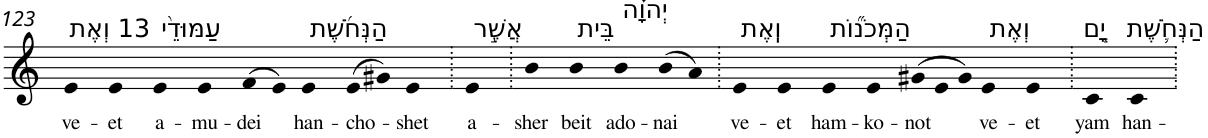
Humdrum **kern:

**kern	**text
*part1	*part1
*staff1	*staff1
*I"Piano	*
*I'Pno	*
!!LO:PB:g=z
*clefG2	*
*k[]	*
=123	=123
!LO:TX:a:t=13 וְאֶת	!
!	!LO:LY:b
4e	ve-
!	!LO:LY:b
4e	-et
!LO:TX:a:t=עַמּוּדֵ֨י	!
!	!LO:LY:b
4e	a-
!	!LO:LY:b
4e	-mu-
!	!LO:LY:b
(>8f	-dei
8e)	.
!LO:TX:a:t=הַנְּחֹ֜שֶׁת	!
!	!LO:LY:b
4e	han-
!	!LO:LY:b
(>8e	-cho-
8g#X)	.
!	!LO:LY:b
4e	-shet
=124.	=124.
!LO:TX:a:t=אֲשֶׁ֣ר	!
!	!LO:LY:b
4e	a-
=125.	=125.
!	!LO:LY:b
4b	-sher
!LO:TX:a:t=בֵּית	!
!	!LO:LY:b
4b	beit
!LO:TX:a:t=יְהוָ֗ה	!
!	!LO:LY:b
4b	ado-
!	!LO:LY:b
(>8b	-nai
8a)	.
=126.	=126.
!LO:TX:a:t=וְֽאֶת	!
!	!LO:LY:b
4e	ve-
!	!LO:LY:b
4e	-et
!LO:TX:a:t=הַמְּכֹנ֞וֹת	!
!	!LO:LY:b
4e	ham-
!	!LO:LY:b
4e	-ko-
*Xtuplet	*
!	!LO:LY:b
(>12g#X	-not
12e	.
12g#)	.
!LO:TX:a:t=וְאֶת	!
!	!LO:LY:b
4e	ve-
!	!LO:LY:b
4e	-et
=127.	=127.
!LO:TX:a:t=יָ֧ם	!
!	!LO:LY:b
4c	yam
!LO:TX:a:t=הַנְּחֹ֛שֶׁת	!
!	!LO:LY:b
4c	han-
=.	=.
*-	*-
